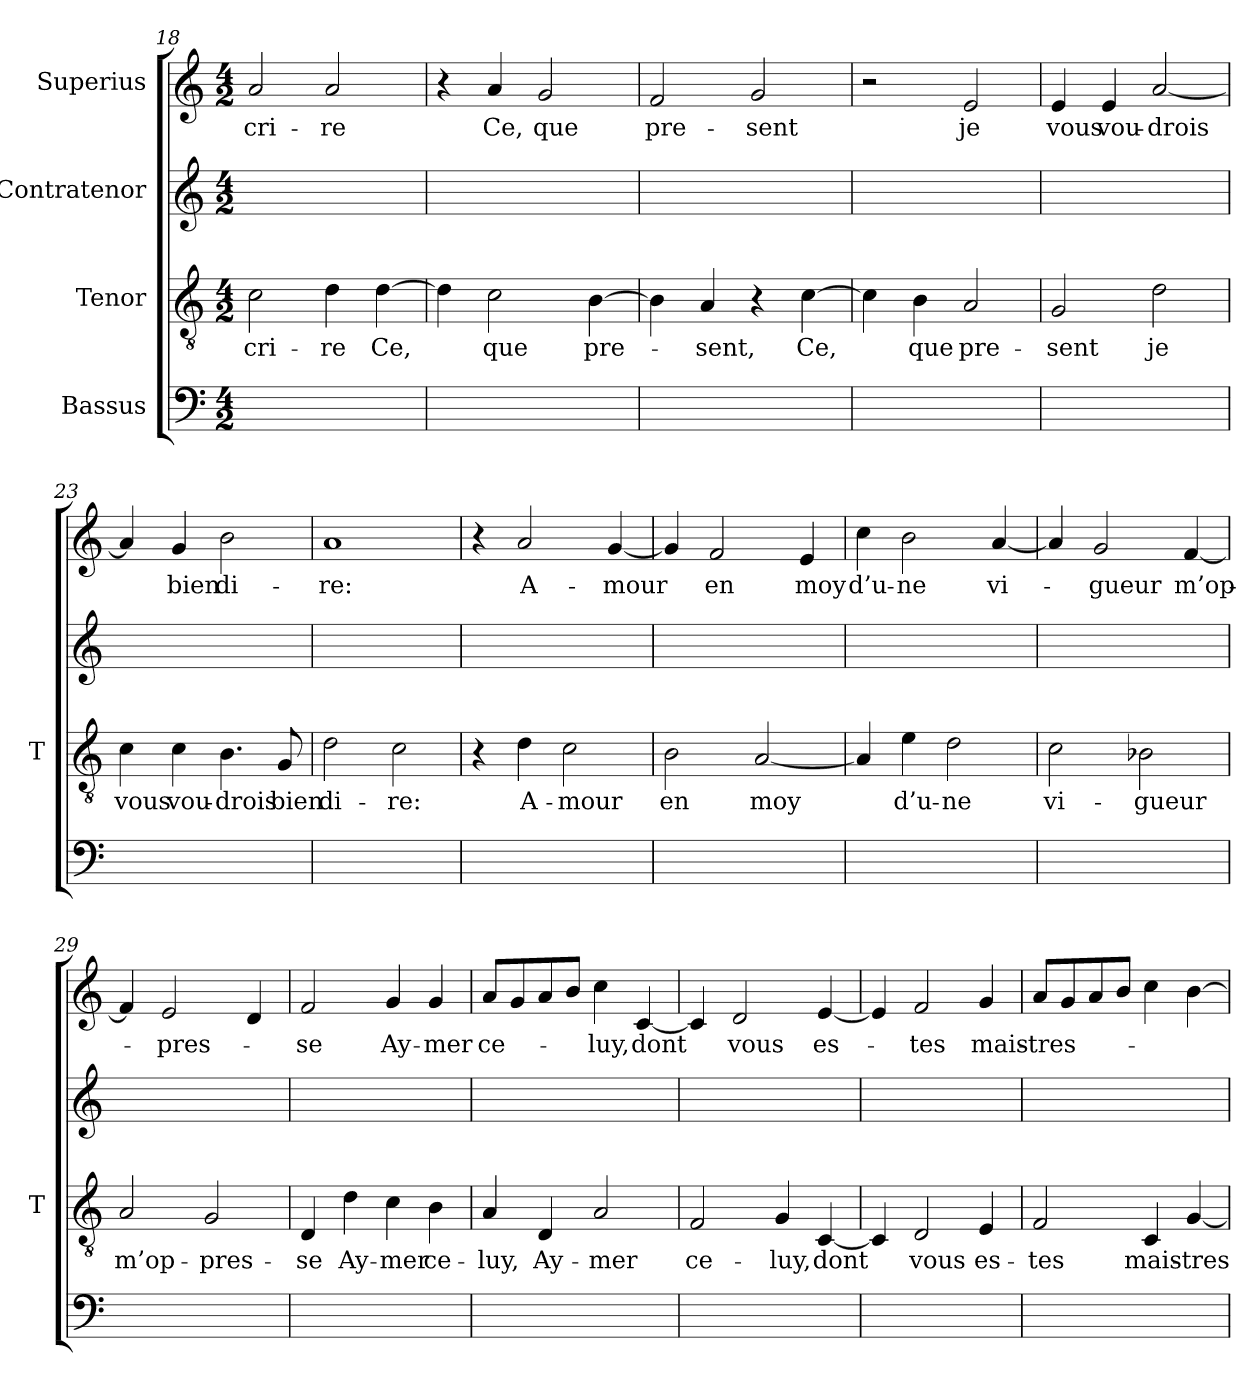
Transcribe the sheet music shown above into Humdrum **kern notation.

**kern	**kern	**text	**kern	**kern	**text
*part4	*part3	*part3	*part2	*part1	*part1
*staff4	*staff3	*staff3	*staff2	*staff1	*staff1
*I"Bassus	*I"Tenor	*	*I"Contratenor	*I"Superius	*
*	*I'T	*	*	*	*
*clefF4	*clefGv2	*	*clefG2	*clefG2	*
*k[]	*k[]	*	*k[]	*k[]	*
*M4/2	*M4/2	*	*M4/2	*M4/2	*
=18	=18	=18	=18	=18	=18
1ryy	2c	cri-	1ryy	2a	cri-
.	4d	-re	.	2a	-re
.	[4d	-Ce,	.	.	.
=19	=19	=19	=19	=19	=19
1ryy	4d]	.	1ryy	4r	.
.	2c	-que	.	4a	-Ce,
.	.	.	.	2g	-que
.	[4B	pre-	.	.	.
=20	=20	=20	=20	=20	=20
1ryy	4B]	.	1ryy	2f	pre-
.	4A	-sent,	.	.	.
.	4r	.	.	2g	-sent
.	[4c	-Ce,	.	.	.
=21	=21	=21	=21	=21	=21
1ryy	4c]	.	1ryy	2r	.
.	4B	-que	.	.	.
.	2A	pre-	.	2e	-je
=22	=22	=22	=22	=22	=22
1ryy	2G	-sent	1ryy	4e	-vous
.	.	.	.	4e	vou-
.	2d	-je	.	[2a	-drois
=23	=23	=23	=23	=23	=23
1ryy	4c	-vous	1ryy	4a]	.
.	4c	vou-	.	4g	-bien
.	4.B	-drois	.	2b	di-
.	8G	-bien	.	.	.
=24	=24	=24	=24	=24	=24
1ryy	2d	di-	1ryy	1a	-re:
.	2c	-re:	.	.	.
=25	=25	=25	=25	=25	=25
1ryy	4r	.	1ryy	4r	.
.	4d	A-	.	2a	A-
.	2c	-mour	.	.	.
.	.	.	.	[4g	-mour
=26	=26	=26	=26	=26	=26
1ryy	2B	-en	1ryy	4g]	.
.	.	.	.	2f	-en
.	[2A	-moy	.	.	.
.	.	.	.	4e	-moy
=27	=27	=27	=27	=27	=27
1ryy	4A]	.	1ryy	4cc	d’u-
.	4e	d’u-	.	2b	-ne
.	2d	-ne	.	.	.
.	.	.	.	[4a	vi-
=28	=28	=28	=28	=28	=28
1ryy	2c	vi-	1ryy	4a]	.
.	.	.	.	2g	-gueur
.	2B-X	-gueur	.	.	.
.	.	.	.	[4f	m’op-
=29	=29	=29	=29	=29	=29
1ryy	2A	m’op-	1ryy	4f]	.
.	.	.	.	2e	pres-
.	2G	pres-	.	.	.
.	.	.	.	4d	.
=30	=30	=30	=30	=30	=30
1ryy	4D	-se	1ryy	2f	-se
.	4d	Ay-	.	.	.
.	4c	-mer	.	4g	Ay-
.	4B	ce-	.	4g	-mer
=31	=31	=31	=31	=31	=31
1ryy	4A	-luy,	1ryy	8aL	ce-
.	.	.	.	8g	.
.	4D	Ay-	.	8a	.
.	.	.	.	8bJ	.
.	2A	-mer	.	4cc	-luy,
.	.	.	.	[4c	-dont
=32	=32	=32	=32	=32	=32
1ryy	2F	ce-	1ryy	4c]	.
.	.	.	.	2d	-vous
.	4G	-luy,	.	.	.
.	[4C	-dont	.	[4e	es-
=33	=33	=33	=33	=33	=33
1ryy	4C]	.	1ryy	4e]	.
.	2D	-vous	.	2f	-tes
.	4E	es-	.	4g	mais-
=34	=34	=34	=34	=34	=34
1ryy	2F	-tes	1ryy	8aL	tres-
.	.	.	.	8g	.
.	.	.	.	8a	.
.	.	.	.	8bJ	.
.	4C	mais-	.	4cc	.
.	[4G	tres-	.	[4b	.
=	=	=	=	=	=
*-	*-	*-	*-	*-	*-
